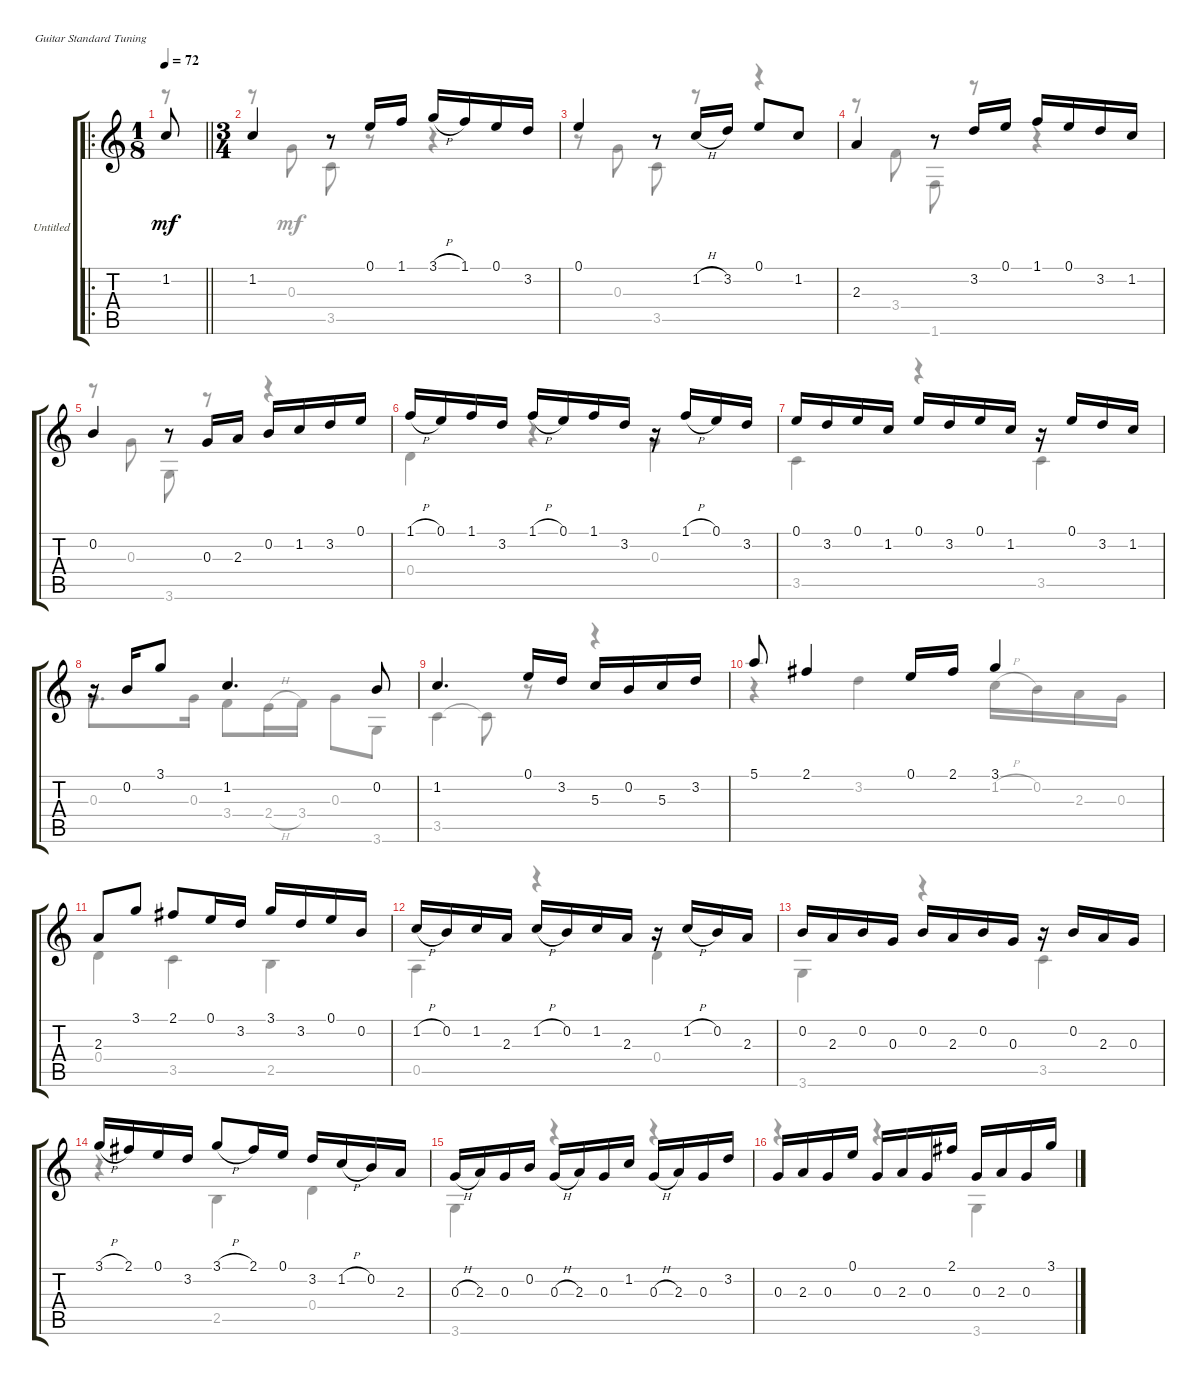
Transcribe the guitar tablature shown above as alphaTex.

\bracketExtendMode groupsimilarinstruments
\firstSystemTrackNameOrientation horizontal
\otherSystemsTrackNameOrientation horizontal
\track ("Untitled" "Untitled") {instrument acousticguitarnylon}
\staff {score tabs}
\tuning (E4 B3 G3 D3 A2 E2)
\voice
\ro
\ts (1 8)
\tempo 72
\clef g2
\barLineRight lightlight
\ks c
1.2.8{dy mf instrument acousticguitarnylon} |
\ts (3 4)
1.2.4 r.8 0.1.16 1.1.16 3.1{h}.16 1.1.16 0.1.16 3.2.16 |
0.1.4 r.8 1.2{h}.16 3.2.16 0.1.8 1.2.8 |
2.3.4 r.8 3.2.16 0.1.16 1.1.16 0.1.16 3.2.16 1.2.16 |
0.2.4 r.8 0.3.16 2.3.16 0.2.16 1.2.16 3.2.16 0.1.16 |
1.1{h}.16 0.1.16 1.1.16 3.2.16 1.1{h}.16 0.1.16 1.1.16 3.2.16 r.16 1.1{h}.16 0.1.16 3.2.16 |
0.1.16 3.2.16 0.1.16 1.2.16 0.1.16 3.2.16 0.1.16 1.2.16 r.16 0.1.16 3.2.16 1.2.16 |
r.16 0.2.16 3.1.8 1.2.4{d} 0.2.8 |
1.2.4{d} 0.1.16 3.2.16 5.3.16 0.2.16 5.3.16 3.2.16 |
5.1.8 2.1.4 0.1.16 2.1.16 3.1.4 |
2.3.8 3.1.8 2.1.8 0.1.16 3.2.16 3.1.16 3.2.16 0.1.16 0.2.16 |
1.2{h}.16 0.2.16 1.2.16 2.3.16 1.2{h}.16 0.2.16 1.2.16 2.3.16 r.16 1.2{h}.16 0.2.16 2.3.16 |
0.2.16 2.3.16 0.2.16 0.3.16 0.2.16 2.3.16 0.2.16 0.3.16 r.16 0.2.16 2.3.16 0.3.16 |
3.1{h}.16 2.1.16 0.1.16 3.2.16 3.1{h}.8 2.1.16 0.1.16 3.2.16 1.2{h}.16 0.2.16 2.3.16 |
0.3{h}.16 2.3.16 0.3.16 0.2.16 0.3{h}.16 2.3.16 0.3.16 1.2.16 0.3{h}.16 2.3.16 0.3.16 3.2.16 |
0.3.16 2.3.16 0.3.16 0.1.16 0.3.16 2.3.16 0.3.16 2.1.16 0.3.16 2.3.16 0.3.16 3.1.16
\voice
\clef g2
\ottava regular
\simile none
\barLineRight lightlight
\ks c
r.8{dy mf} |
r.8 0.3.8 3.5.8 r.8 r.4 |
r.8 0.3.8 3.5.8 r.8 r.4 |
r.8 3.4.8 1.6.8 r.8 r.4 |
r.8 0.3.8 3.6.8 r.8 r.4 |
0.4.4 r.4 0.3.4 |
3.5.4 r.4 3.5.4 |
0.3.8{d} 0.3.16 3.4.8 2.4{h}.16 3.4.16 0.3.8 3.6.8 |
3.5.4 3.5{t}.8 r.8 r.4 |
r.4 3.2.4 1.2{h}.16 0.2.16 2.3.16 0.3.16 |
0.4.4 3.5.4 2.5.4 |
0.5.4 r.4 0.4.4 |
3.6.4 r.4 3.5.4 |
r.4 2.5.4 0.4.4 |
3.6.4 r.4 r.4 |
r.4 r.4 3.6.4
